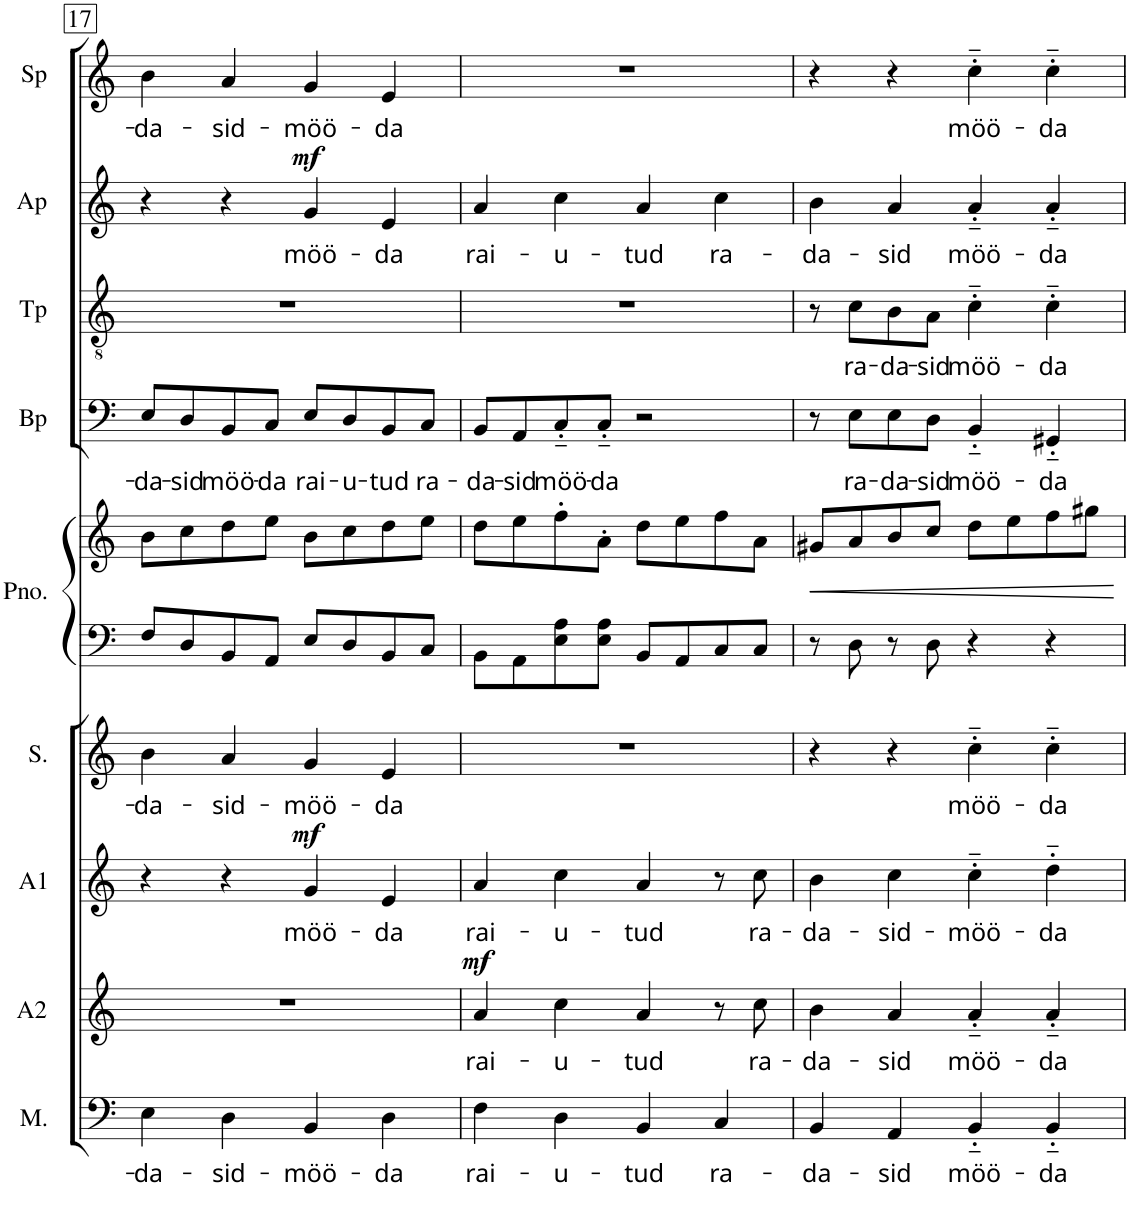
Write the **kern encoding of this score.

**kern	**text	**kern	**text	**dynam	**kern	**text	**dynam	**kern	**text	**kern	**kern	**dynam	**kern	**text	**kern	**text	**kern	**text	**dynam	**kern	**text
*part9	*part9	*part8	*part8	*part8	*part7	*part7	*part7	*part6	*part6	*part5	*part5	*part5	*part4	*part4	*part3	*part3	*part2	*part2	*part2	*part1	*part1
*staff10	*staff10	*staff9	*staff9	*staff9	*staff8	*staff8	*staff8	*staff7	*staff7	*staff6	*staff5	*staff5/6	*staff4	*staff4	*staff3	*staff3	*staff2	*staff2	*staff2	*staff1	*staff1
*I"Men	*	*I"Alto II	*	*	*I"Alto I	*	*	*I"Soprano	*	*I"Piano	*	*	*I"cp Basso	*	*I"cp Tenore	*	*I"cp Alto	*	*	*I"cp Soprano	*
*I'M.	*	*I'A2	*	*	*I'A1	*	*	*I'S.	*	*I'Pno.	*	*	*	*	*	*	*	*	*	*I'Sp	*
!!LO:PB:g=z
*clefF4	*	*clefG2	*	*	*clefG2	*	*	*clefG2	*	*clefF4	*clefG2	*	*clefF4	*	*clefGv2	*	*clefG2	*	*	*clefG2	*
*	*	*Trd1c2	*	*	*Trd1c2	*	*	*	*	*	*	*	*	*	*	*	*Trd1c2	*	*	*	*
*k[]	*	*k[]	*	*	*k[]	*	*	*k[]	*	*k[]	*k[]	*	*k[]	*	*k[]	*	*k[]	*	*	*k[]	*
*M4/4	*	*M4/4	*	*	*M4/4	*	*	*M4/4	*	*M4/4	*M4/4	*	*M4/4	*	*M4/4	*	*M4/4	*	*	*M4/4	*
=17	=17	=17	=17	=17	=17	=17	=17	=17	=17	=17	=17	=17	=17	=17	=17	=17	=17	=17	=17	=17	=17
!	!LO:LY:b	!	!	!	!	!	!	!	!LO:LY:b	!	!	!	!	!LO:LY:b	!	!	!	!	!	!	!LO:LY:b
4E\	-da-	1r	.	.	4r	.	.	4b\	-da-	8F/L	8b\L	.	8E/L	-da-	1r	.	4r	.	.	4b\	-da-
!	!	!	!	!	!	!	!	!	!	!	!	!	!	!LO:LY:b	!	!	!	!	!	!	!
.	.	.	.	.	.	.	.	.	.	8D/	8cc\	.	8D/	-sid	.	.	.	.	.	.	.
!	!LO:LY:b	!	!	!	!	!	!	!	!LO:LY:b	!	!	!	!	!LO:LY:b	!	!	!	!	!	!	!LO:LY:b
4D\	-sid-	.	.	.	4r	.	.	4a/	-sid-	8BB/	8dd\	.	8BB/	möö-	.	.	4r	.	.	4a/	-sid-
!	!	!	!	!	!	!	!	!	!	!	!	!	!	!LO:LY:b	!	!	!	!	!	!	!
.	.	.	.	.	.	.	.	.	.	8AA/J	8ee\J	.	8C/J	-da	.	.	.	.	.	.	.
!	!LO:LY:b	!	!	!	!	!LO:LY:b	!LO:DY:a	!	!LO:LY:b	!	!	!	!	!LO:LY:b	!	!	!	!LO:LY:b	!LO:DY:a	!	!LO:LY:b
4BB/	-möö-	.	.	.	4g/	möö-	mf	4g/	-möö-	8E/L	8b\L	.	8E/L	rai-	.	.	4g/	möö-	mf	4g/	-möö-
!	!	!	!	!	!	!	!	!	!	!	!	!	!	!LO:LY:b	!	!	!	!	!	!	!
.	.	.	.	.	.	.	.	.	.	8D/	8cc\	.	8D/	-u-	.	.	.	.	.	.	.
!	!LO:LY:b	!	!	!	!	!LO:LY:b	!	!	!LO:LY:b	!	!	!	!	!LO:LY:b	!	!	!	!LO:LY:b	!	!	!LO:LY:b
4D\	-da	.	.	.	4e/	-da	.	4e/	-da	8BB/	8dd\	.	8BB/	-tud	.	.	4e/	-da	.	4e/	-da
!	!	!	!	!	!	!	!	!	!	!	!	!	!	!LO:LY:b	!	!	!	!	!	!	!
.	.	.	.	.	.	.	.	.	.	8C/J	8ee\J	.	8C/J	ra-	.	.	.	.	.	.	.
=18	=18	=18	=18	=18	=18	=18	=18	=18	=18	=18	=18	=18	=18	=18	=18	=18	=18	=18	=18	=18	=18
!	!LO:LY:b	!	!LO:LY:b	!LO:DY:a	!	!LO:LY:b	!	!	!	!	!	!	!	!LO:LY:b	!	!	!	!LO:LY:b	!	!	!
4F\	rai-	4a/	rai-	mf	4a/	rai-	.	1r	.	8BB\L	8dd\L	.	8BB/L	-da-	1r	.	4a/	rai-	.	1r	.
!	!	!	!	!	!	!	!	!	!	!	!	!	!	!LO:LY:b	!	!	!	!	!	!	!
.	.	.	.	.	.	.	.	.	.	8AA\	8ee\	.	8AA/	-sid	.	.	.	.	.	.	.
!	!LO:LY:b	!	!LO:LY:b	!	!	!LO:LY:b	!	!	!	!	!	!	!	!LO:LY:b	!	!	!	!LO:LY:b	!	!	!
4D\	-u-	4cc\	-u-	.	4cc\	-u-	.	.	.	8E\ 8A\	8ff'\	.	8C'~/	möö-	.	.	4cc\	-u-	.	.	.
!	!	!	!	!	!	!	!	!	!	!	!	!	!	!LO:LY:b	!	!	!	!	!	!	!
.	.	.	.	.	.	.	.	.	.	8E\ 8A\J	8a'\J	.	8C'~/J	-da	.	.	.	.	.	.	.
!	!LO:LY:b	!	!LO:LY:b	!	!	!LO:LY:b	!	!	!	!	!	!	!	!	!	!	!	!LO:LY:b	!	!	!
4BB/	-tud	4a/	-tud	.	4a/	-tud	.	.	.	8BB/L	8dd\L	.	2r	.	.	.	4a/	-tud	.	.	.
.	.	.	.	.	.	.	.	.	.	8AA/	8ee\	.	.	.	.	.	.	.	.	.	.
!	!LO:LY:b	!	!	!	!	!	!	!	!	!	!	!	!	!	!	!	!	!LO:LY:b	!	!	!
4C/	ra-	8r	.	.	8r	.	.	.	.	8C/	8ff\	.	.	.	.	.	4cc\	ra-	.	.	.
!	!	!	!LO:LY:b	!	!	!LO:LY:b	!	!	!	!	!	!	!	!	!	!	!	!	!	!	!
.	.	8cc\	ra-	.	8cc\	ra-	.	.	.	8C/J	8a\J	.	.	.	.	.	.	.	.	.	.
=19	=19	=19	=19	=19	=19	=19	=19	=19	=19	=19	=19	=19	=19	=19	=19	=19	=19	=19	=19	=19	=19
!	!LO:LY:b	!	!LO:LY:b	!	!	!LO:LY:b	!	!	!	!	!	!LO:HP:b	!	!	!	!	!	!LO:LY:b	!	!	!
4BB/	-da-	4b\	-da-	.	4b\	-da-	.	4r	.	8r	8g#X/L	<	8r	.	8r	.	4b\	-da-	.	4r	.
!	!	!	!	!	!	!	!	!	!	!	!	!	!	!LO:LY:b	!	!LO:LY:b	!	!	!	!	!
.	.	.	.	.	.	.	.	.	.	8D\	8a/	.	8E\L	ra-	8c\L	ra-	.	.	.	.	.
!	!LO:LY:b	!	!LO:LY:b	!	!	!LO:LY:b	!	!	!	!	!	!	!	!LO:LY:b	!	!LO:LY:b	!	!LO:LY:b	!	!	!
4AA/	-sid	4a/	-sid	.	4cc\	-sid-	.	4r	.	8r	8b/	.	8E\	-da-	8B\	-da-	4a/	-sid	.	4r	.
!	!	!	!	!	!	!	!	!	!	!	!	!	!	!LO:LY:b	!	!LO:LY:b	!	!	!	!	!
.	.	.	.	.	.	.	.	.	.	8D\	8cc/J	.	8D\J	-sid	8A\J	-sid	.	.	.	.	.
!	!LO:LY:b	!	!LO:LY:b	!	!	!LO:LY:b	!	!	!LO:LY:b	!	!	!	!	!LO:LY:b	!	!LO:LY:b	!	!LO:LY:b	!	!	!LO:LY:b
4BB'~/	möö-	4a'~/	möö-	.	4cc'~\	-möö-	.	4cc'~\	möö-	4r	8dd\L	.	4BB'~/	möö-	4c'~\	möö-	4a'~/	möö-	.	4cc'~\	möö-
.	.	.	.	.	.	.	.	.	.	.	8ee\	.	.	.	.	.	.	.	.	.	.
!	!LO:LY:b	!	!LO:LY:b	!	!	!LO:LY:b	!	!	!LO:LY:b	!	!	!	!	!LO:LY:b	!	!LO:LY:b	!	!LO:LY:b	!	!	!LO:LY:b
4BB'~/	-da	4a'~/	-da	.	4dd'~\	-da	.	4cc'~\	-da	4r	8ff\	.	4GG#X'~/	-da	4c'~\	-da	4a'~/	-da	.	4cc'~\	-da
.	.	.	.	.	.	.	.	.	.	.	8gg#X\J	.	.	.	.	.	.	.	.	.	.
.	.	.	.	.	.	.	.	.	.	.	.	[	.	.	.	.	.	.	.	.	.
=	=	=	=	=	=	=	=	=	=	=	=	=	=	=	=	=	=	=	=	=	=
*-	*-	*-	*-	*-	*-	*-	*-	*-	*-	*-	*-	*-	*-	*-	*-	*-	*-	*-	*-	*-	*-
